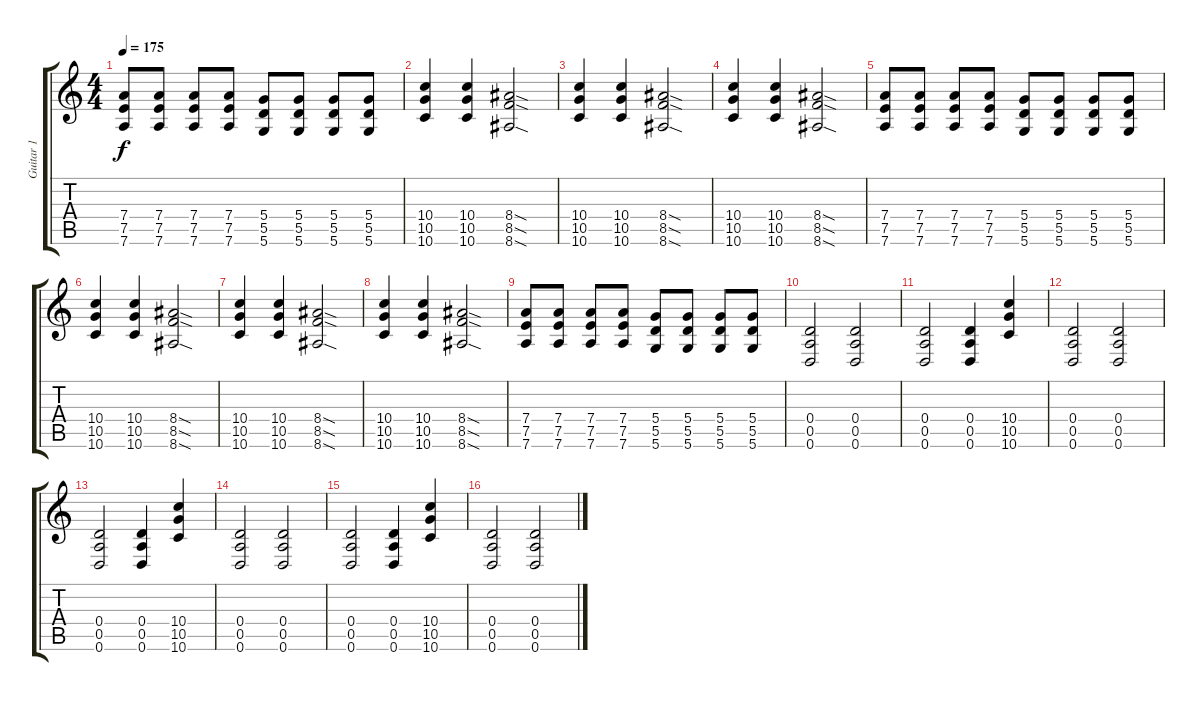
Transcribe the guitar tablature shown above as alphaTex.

\track ("Guitar 1" "Guitar 1") {instrument distortionguitar}
\staff {score tabs}
\tuning (E4 B3 G3 D3 A2 D2) {hide}
\ts (4 4)
\tempo 175
\clef g2
\ks c
(7.4 7.5 7.6).8{dy f} (7.4 7.5 7.6).8 (7.4 7.5 7.6).8 (7.4 7.5 7.6).8 (5.4 5.5 5.6).8 (5.4 5.5 5.6).8 (5.4 5.5 5.6).8 (5.4 5.5 5.6).8 |
(10.4 10.5 10.6).4 (10.4 10.5 10.6).4 (8.4{sod} 8.5{sod} 8.6{sod}).2 |
(10.4 10.5 10.6).4 (10.4 10.5 10.6).4 (8.4{sod} 8.5{sod} 8.6{sod}).2 |
(10.4 10.5 10.6).4 (10.4 10.5 10.6).4 (8.4{sod} 8.5{sod} 8.6{sod}).2 |
(7.4 7.5 7.6).8 (7.4 7.5 7.6).8 (7.4 7.5 7.6).8 (7.4 7.5 7.6).8 (5.4 5.5 5.6).8 (5.4 5.5 5.6).8 (5.4 5.5 5.6).8 (5.4 5.5 5.6).8 |
(10.4 10.5 10.6).4 (10.4 10.5 10.6).4 (8.4{sod} 8.5{sod} 8.6{sod}).2 |
(10.4 10.5 10.6).4 (10.4 10.5 10.6).4 (8.4{sod} 8.5{sod} 8.6{sod}).2 |
(10.4 10.5 10.6).4 (10.4 10.5 10.6).4 (8.4{sod} 8.5{sod} 8.6{sod}).2 |
(7.4 7.5 7.6).8 (7.4 7.5 7.6).8 (7.4 7.5 7.6).8 (7.4 7.5 7.6).8 (5.4 5.5 5.6).8 (5.4 5.5 5.6).8 (5.4 5.5 5.6).8 (5.4 5.5 5.6).8 |
(0.4 0.5 0.6).2 (0.4 0.5 0.6).2 |
(0.4 0.5 0.6).2 (0.4 0.5 0.6).4 (10.4 10.5 10.6).4 |
(0.4 0.5 0.6).2 (0.4 0.5 0.6).2 |
(0.4 0.5 0.6).2 (0.4 0.5 0.6).4 (10.4 10.5 10.6).4 |
(0.4 0.5 0.6).2 (0.4 0.5 0.6).2 |
(0.4 0.5 0.6).2 (0.4 0.5 0.6).4 (10.4 10.5 10.6).4 |
(0.4 0.5 0.6).2 (0.4 0.5 0.6).2
